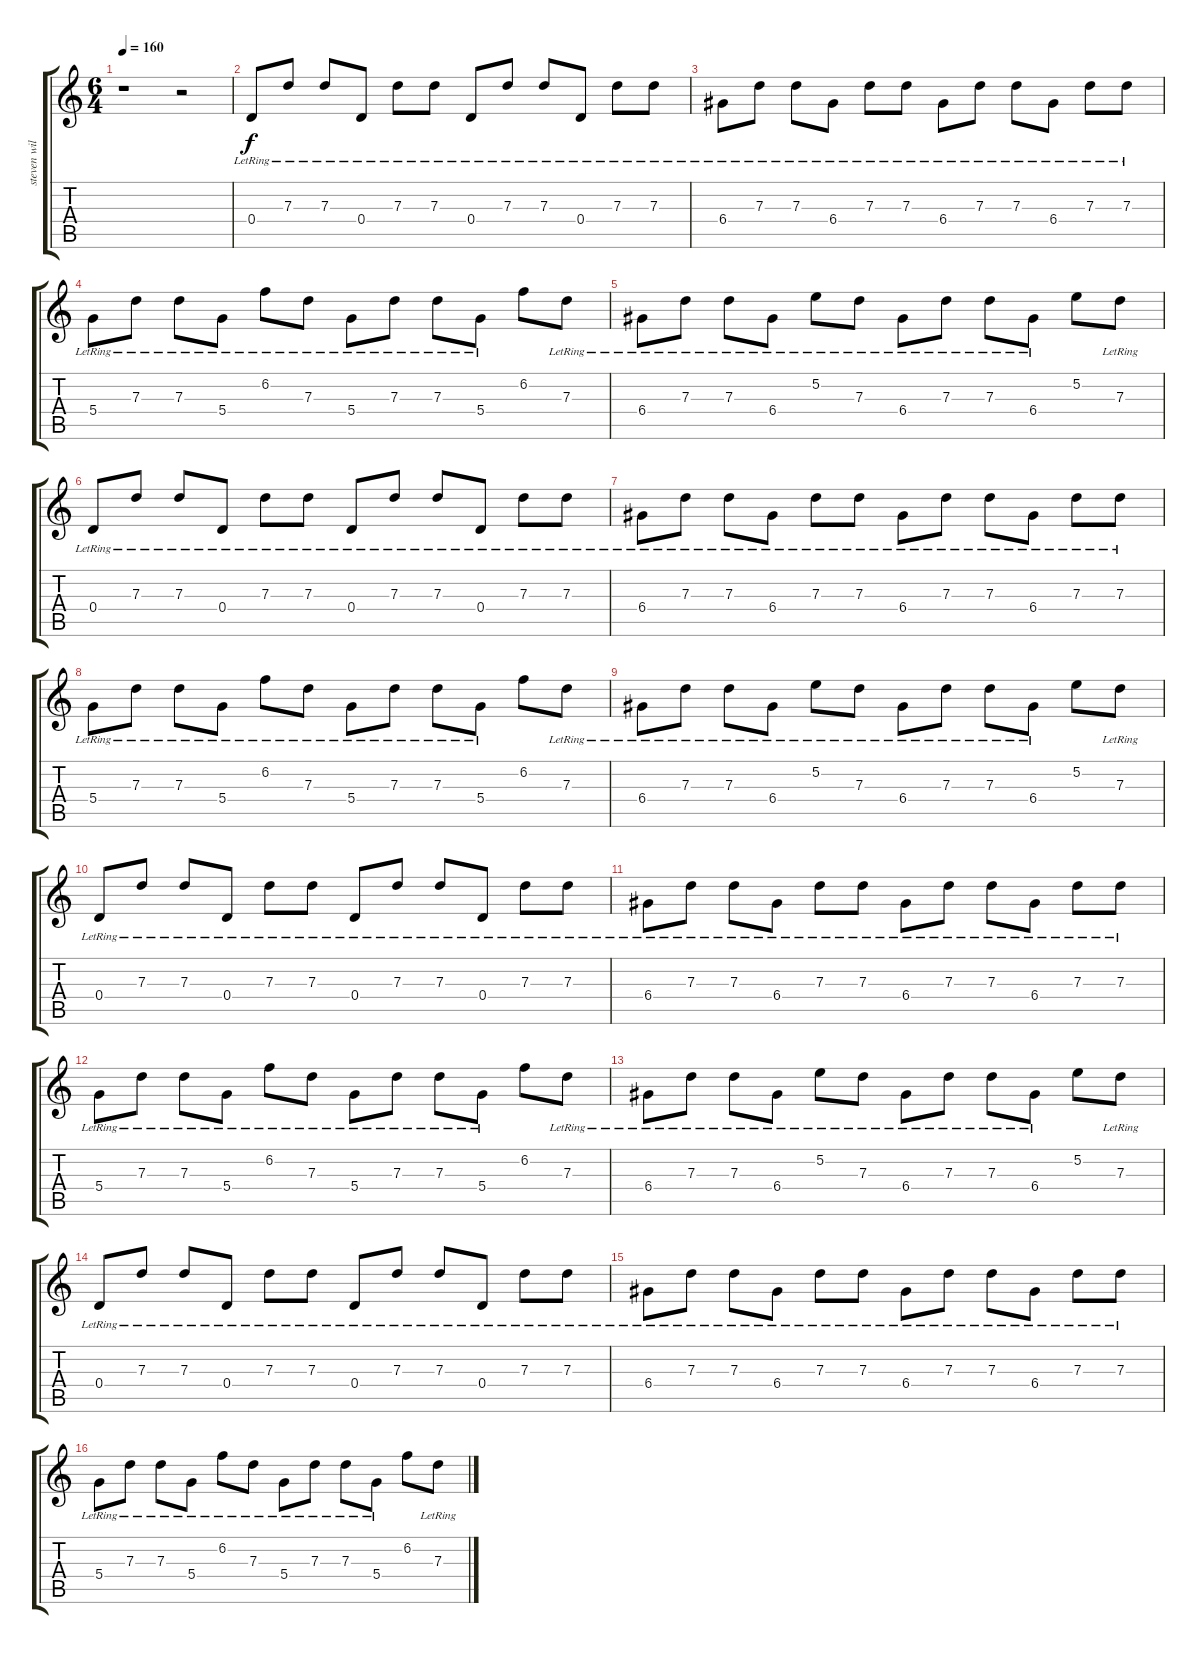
\track ("steven wilson ( guitar 1 )" "steven wil") {instrument electricguitarjazz}
\staff {score tabs}
\tuning (E4 B3 G3 D3 A2 D2) {hide}
\ts (6 4)
\tempo 160
\clef g2
\ks c
r.1{dy f instrument electricguitarjazz} r.2 |
0.4{lr}.8 7.3{lr}.8 7.3{lr}.8 0.4{lr}.8 7.3{lr}.8 7.3{lr}.8 0.4{lr}.8 7.3{lr}.8 7.3{lr}.8 0.4{lr}.8 7.3{lr}.8 7.3{lr}.8 |
6.4{lr}.8 7.3{lr}.8 7.3{lr}.8 6.4{lr}.8 7.3{lr}.8 7.3{lr}.8 6.4{lr}.8 7.3{lr}.8 7.3{lr}.8 6.4{lr}.8 7.3{lr}.8 7.3{lr}.8 |
5.4{lr}.8 7.3{lr}.8 7.3{lr}.8 5.4{lr}.8 6.2{lr}.8 7.3{lr}.8 5.4{lr}.8 7.3{lr}.8 7.3{lr}.8 5.4{lr}.8 6.2.8 7.3{lr}.8 |
6.4{lr}.8 7.3{lr}.8 7.3{lr}.8 6.4{lr}.8 5.2{lr}.8 7.3{lr}.8 6.4{lr}.8 7.3{lr}.8 7.3{lr}.8 6.4{lr}.8 5.2.8 7.3{lr}.8 |
0.4{lr}.8 7.3{lr}.8 7.3{lr}.8 0.4{lr}.8 7.3{lr}.8 7.3{lr}.8 0.4{lr}.8 7.3{lr}.8 7.3{lr}.8 0.4{lr}.8 7.3{lr}.8 7.3{lr}.8 |
6.4{lr}.8 7.3{lr}.8 7.3{lr}.8 6.4{lr}.8 7.3{lr}.8 7.3{lr}.8 6.4{lr}.8 7.3{lr}.8 7.3{lr}.8 6.4{lr}.8 7.3{lr}.8 7.3{lr}.8 |
5.4{lr}.8 7.3{lr}.8 7.3{lr}.8 5.4{lr}.8 6.2{lr}.8 7.3{lr}.8 5.4{lr}.8 7.3{lr}.8 7.3{lr}.8 5.4{lr}.8 6.2.8 7.3{lr}.8 |
6.4{lr}.8 7.3{lr}.8 7.3{lr}.8 6.4{lr}.8 5.2{lr}.8 7.3{lr}.8 6.4{lr}.8 7.3{lr}.8 7.3{lr}.8 6.4{lr}.8 5.2.8 7.3{lr}.8 |
0.4{lr}.8 7.3{lr}.8 7.3{lr}.8 0.4{lr}.8 7.3{lr}.8 7.3{lr}.8 0.4{lr}.8 7.3{lr}.8 7.3{lr}.8 0.4{lr}.8 7.3{lr}.8 7.3{lr}.8 |
6.4{lr}.8 7.3{lr}.8 7.3{lr}.8 6.4{lr}.8 7.3{lr}.8 7.3{lr}.8 6.4{lr}.8 7.3{lr}.8 7.3{lr}.8 6.4{lr}.8 7.3{lr}.8 7.3{lr}.8 |
5.4{lr}.8 7.3{lr}.8 7.3{lr}.8 5.4{lr}.8 6.2{lr}.8 7.3{lr}.8 5.4{lr}.8 7.3{lr}.8 7.3{lr}.8 5.4{lr}.8 6.2.8 7.3{lr}.8 |
6.4{lr}.8 7.3{lr}.8 7.3{lr}.8 6.4{lr}.8 5.2{lr}.8 7.3{lr}.8 6.4{lr}.8 7.3{lr}.8 7.3{lr}.8 6.4{lr}.8 5.2.8 7.3{lr}.8 |
0.4{lr}.8 7.3{lr}.8 7.3{lr}.8 0.4{lr}.8 7.3{lr}.8 7.3{lr}.8 0.4{lr}.8 7.3{lr}.8 7.3{lr}.8 0.4{lr}.8 7.3{lr}.8 7.3{lr}.8 |
6.4{lr}.8 7.3{lr}.8 7.3{lr}.8 6.4{lr}.8 7.3{lr}.8 7.3{lr}.8 6.4{lr}.8 7.3{lr}.8 7.3{lr}.8 6.4{lr}.8 7.3{lr}.8 7.3{lr}.8 |
5.4{lr}.8 7.3{lr}.8 7.3{lr}.8 5.4{lr}.8 6.2{lr}.8 7.3{lr}.8 5.4{lr}.8 7.3{lr}.8 7.3{lr}.8 5.4{lr}.8 6.2.8 7.3{lr}.8
